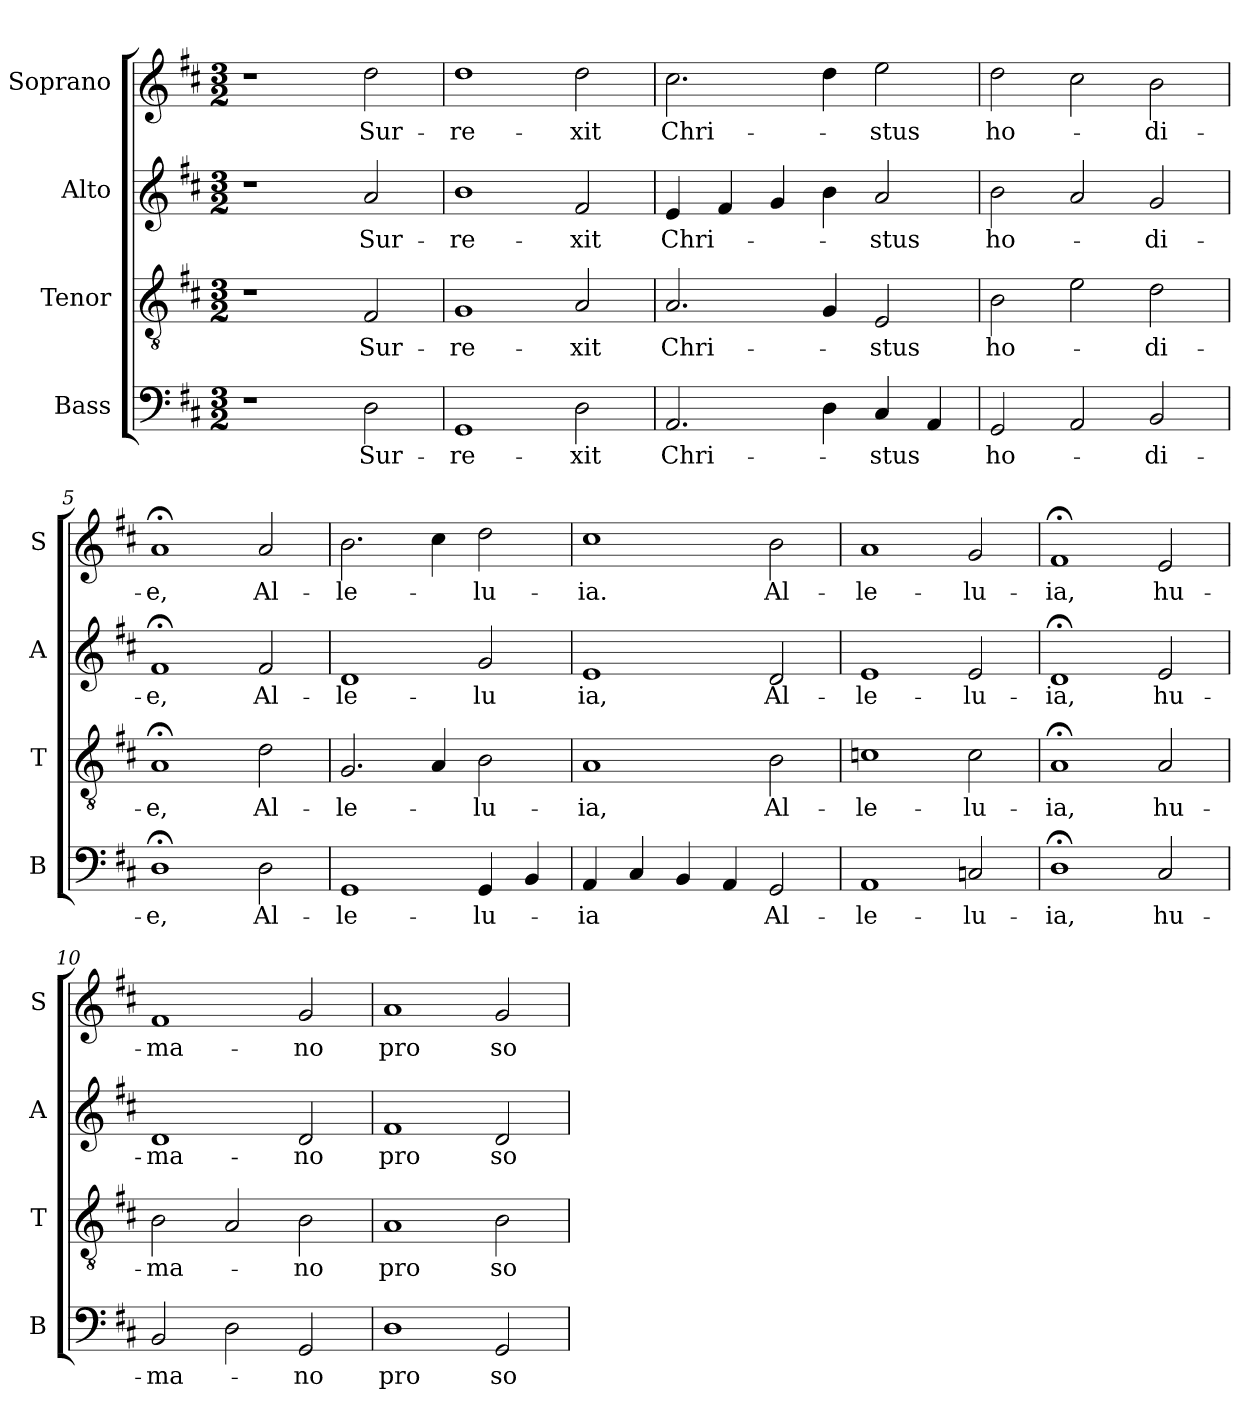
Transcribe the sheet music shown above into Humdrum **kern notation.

**kern	**text	**kern	**text	**kern	**text	**kern	**text
*part4	*part4	*part3	*part3	*part2	*part2	*part1	*part1
*staff4	*staff4	*staff3	*staff3	*staff2	*staff2	*staff1	*staff1
*I"Bass	*	*I"Tenor	*	*I"Alto	*	*I"Soprano	*
*I'B	*	*I'T	*	*I'A	*	*I'S	*
*clefF4	*	*clefGv2	*	*clefG2	*	*clefG2	*
*k[f#c#]	*	*k[f#c#]	*	*k[f#c#]	*	*k[f#c#]	*
*D:	*	*D:	*	*D:	*	*D:	*
*M3/2	*	*M3/2	*	*M3/2	*	*M3/2	*
=1	=1	=1	=1	=1	=1	=1	=1
1r	.	1r	.	1r	.	1r	.
2D\	Sur-	2F#/	Sur-	2a/	Sur-	2dd\	Sur-
=2	=2	=2	=2	=2	=2	=2	=2
1GG	-re-	1G	-re-	1b	-re-	1dd	-re-
2D\	-xit	2A/	-xit	2f#/	-xit	2dd\	-xit
=3	=3	=3	=3	=3	=3	=3	=3
2.AA/	Chri-	2.A/	Chri-	4e/	Chri-	2.cc#\	Chri-
.	.	.	.	4f#/	.	.	.
.	.	.	.	4g/	.	.	.
4D\	.	4G/	.	4b\	.	4dd\	.
4C#/	-stus	2E/	-stus	2a/	-stus	2ee\	-stus
4AA/	.	.	.	.	.	.	.
=4	=4	=4	=4	=4	=4	=4	=4
2GG/	ho-	2B\	ho-	2b\	ho-	2dd\	ho-
2AA/	.	2e\	.	2a/	.	2cc#\	.
2BB/	-di-	2d\	-di-	2g/	-di-	2b\	-di-
=5	=5	=5	=5	=5	=5	=5	=5
1D;<	-e,	1A;<	-e,	1f#;<	-e,	1a;<	-e,
2D\	Al-	2d\	Al-	2f#/	Al-	2a/	Al-
!!LO:LB:g=z
=6	=6	=6	=6	=6	=6	=6	=6
1GG	-le-	2.G/	-le-	1d	-le-	2.b\	-le-
.	.	4A/	.	.	.	4cc#\	.
4GG/	-lu-	2B\	-lu-	2g/	-lu	2dd\	-lu-
4BB/	.	.	.	.	.	.	.
=7	=7	=7	=7	=7	=7	=7	=7
4AA/	-ia	1A	-ia,	1e	ia,	1cc#	-ia.
4C#/	.	.	.	.	.	.	.
4BB/	.	.	.	.	.	.	.
4AA/	.	.	.	.	.	.	.
2GG/	Al-	2B\	Al-	2d/	Al-	2b\	Al-
=8	=8	=8	=8	=8	=8	=8	=8
1AA	-le-	1cn	-le-	1e	-le-	1a	-le-
2Cn/	-lu-	2c\	-lu-	2e/	-lu-	2g/	-lu-
=9	=9	=9	=9	=9	=9	=9	=9
1D;<	-ia,	1A;<	-ia,	1d;<	-ia,	1f#;<	-ia,
2C#/	hu-	2A/	hu-	2e/	hu-	2e/	hu-
!!LO:LB:g=z
=10	=10	=10	=10	=10	=10	=10	=10
2BB/	-ma-	2B\	-ma-	1d	-ma-	1f#	-ma-
2D\	.	2A/	.	.	.	.	.
2GG/	-no	2B\	-no	2d/	-no	2g/	-no
=11	=11	=11	=11	=11	=11	=11	=11
1D	pro	1A	pro	1f#	pro	1a	pro
2GG/	so-	2B\	so-	2d/	so-	2g/	so-
=	=	=	=	=	=	=	=
*-	*-	*-	*-	*-	*-	*-	*-
